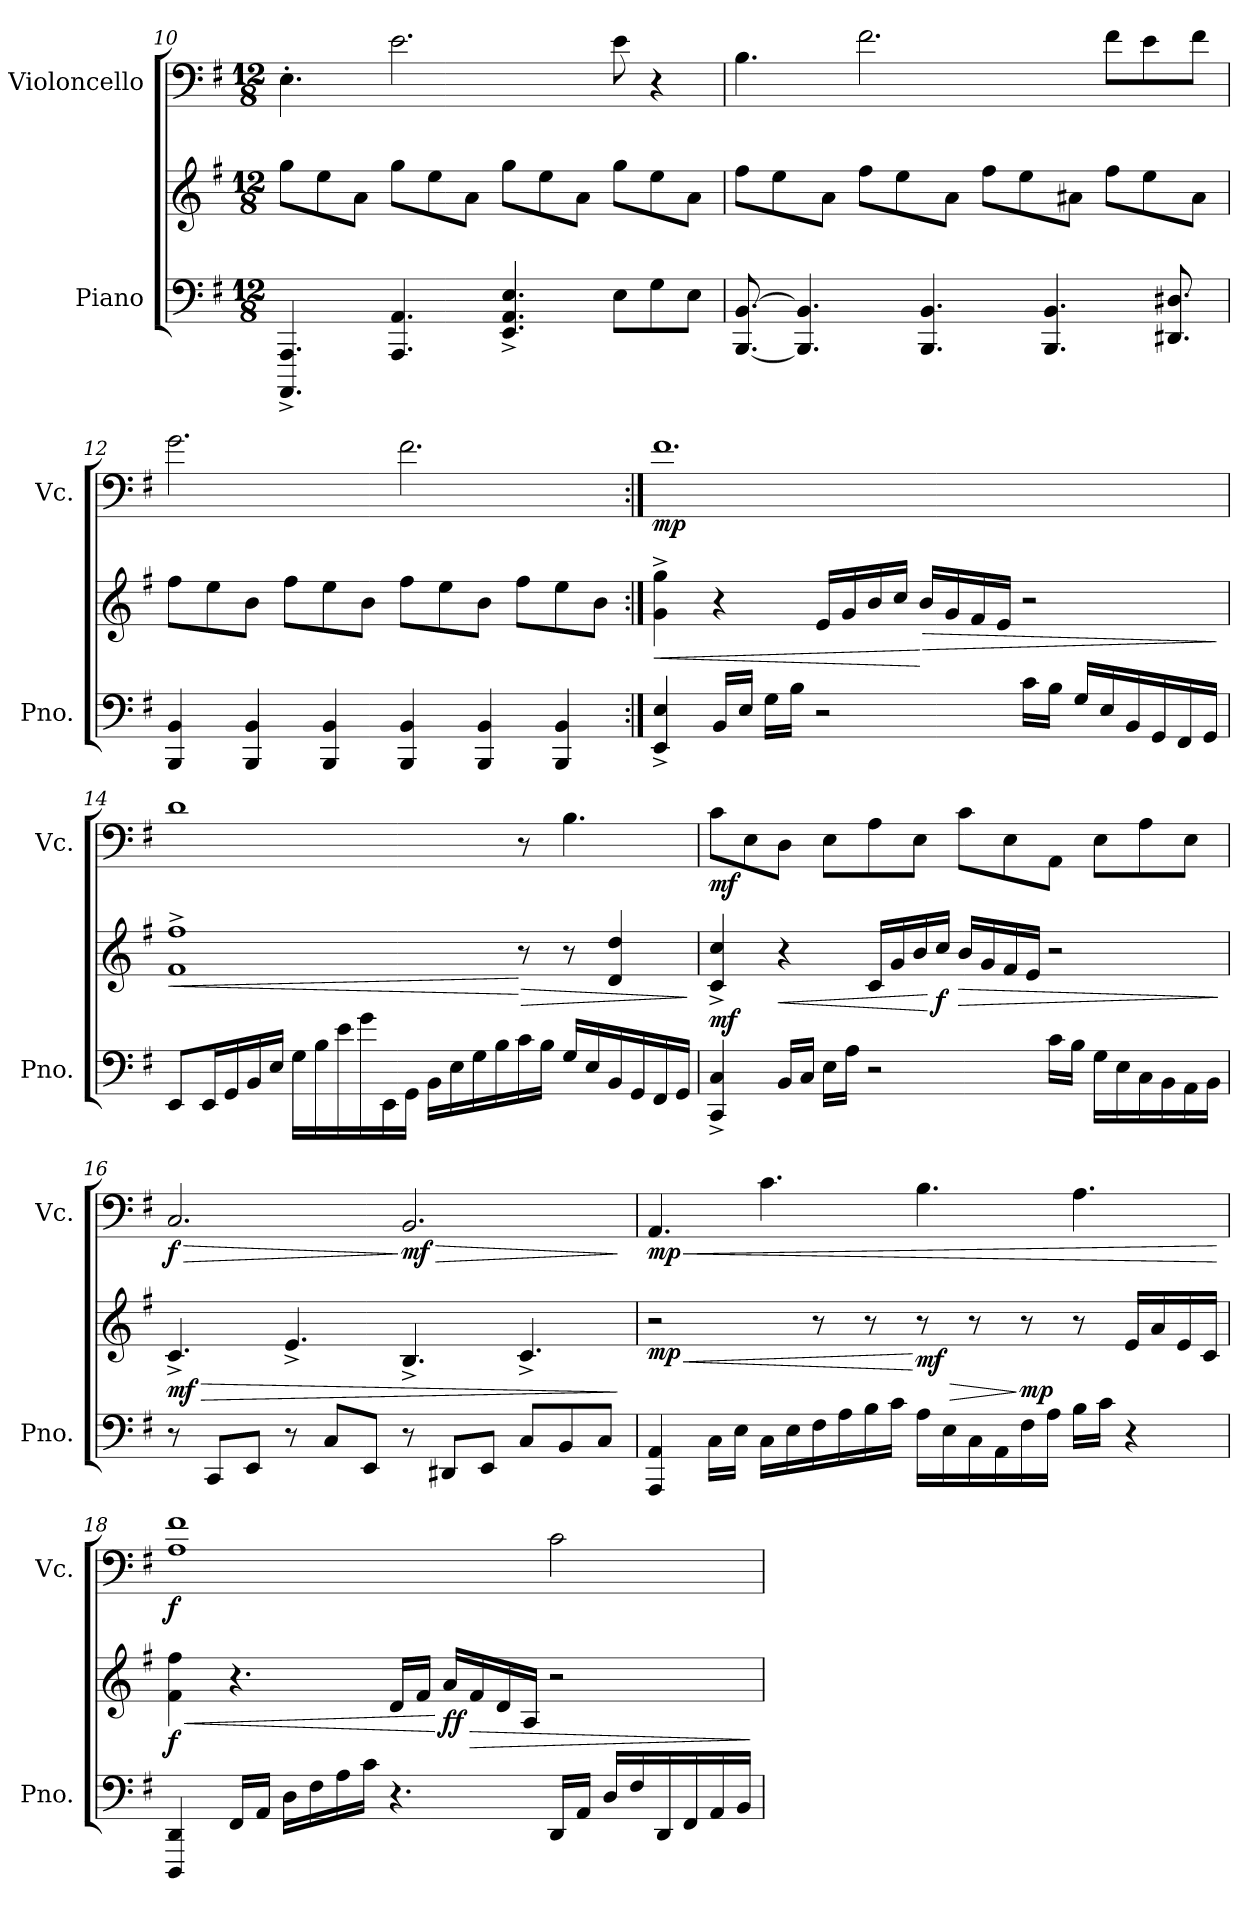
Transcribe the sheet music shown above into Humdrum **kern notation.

**kern	**kern	**dynam	**kern	**dynam
*part2	*part2	*part2	*part1	*part1
*staff3	*staff2	*staff2/3	*staff1	*staff1
*I"Piano	*	*	*I"Violoncello	*
*I'Pno.	*	*	*I'Vc.	*
!!LO:PB:g=z
*clefF4	*clefG2	*	*clefF4	*
*k[f#]	*k[f#]	*	*k[f#]	*
*M12/8	*M12/8	*	*M12/8	*
=10	=10	=10	=10	=10
4.AAAA/^ 4.AAA/^	8gg\L	.	4.E'\	.
.	8ee\	.	.	.
.	8a\J	.	.	.
4.AAA/ 4.AA/	8gg\L	.	2.e\	.
.	8ee\	.	.	.
.	8a\J	.	.	.
4.EE/^ 4.AA/^ 4.E/^	8gg\L	.	.	.
.	8ee\	.	.	.
.	8a\J	.	.	.
8E\L	8gg\L	.	8e\	.
8G\	8ee\	.	4r	.
8E\J	8a\J	.	.	.
=11	=11	=11	=11	=11
[8.BBB/ [8.BB/	8ff#\L	.	4.B\	.
.	8ee\	.	.	.
4.BBB/] 4.BB/]	.	.	.	.
.	8a\J	.	.	.
.	8ff#\L	.	2.f#\	.
.	8ee\	.	.	.
4.BBB/ 4.BB/	.	.	.	.
.	8a\J	.	.	.
.	8ff#\L	.	.	.
.	8ee\	.	.	.
4.BBB/ 4.BB/	.	.	.	.
.	8a#X\J	.	.	.
.	8ff#\L	.	8f#\L	.
.	8ee\	.	8e\	.
8.DD#X/ 8.D#X/	.	.	.	.
.	8a#\J	.	8f#\J	.
=12	=12	=12	=12	=12
4BBB/ 4BB/	8ff#\L	.	2.g\	.
.	8ee\	.	.	.
4BBB/ 4BB/	8b\J	.	.	.
.	8ff#\L	.	.	.
4BBB/ 4BB/	8ee\	.	.	.
.	8b\J	.	.	.
4BBB/ 4BB/	8ff#\L	.	2.f#\	.
.	8ee\	.	.	.
4BBB/ 4BB/	8b\J	.	.	.
.	8ff#\L	.	.	.
4BBB/ 4BB/	8ee\	.	.	.
.	8b\J	.	.	.
!!LO:LB:g=z
=13:|!	=13:|!	=13:|!	=13:|!	=13:|!
*	*	*	*MM165	*
!	!	!LO:HP:b	!	!LO:DY:b
4EE/^ 4E/^	4g\^ 4gg\^	<	1.f#	mp
16BB/LL	4r	.	.	.
16E/JJ	.	.	.	.
16G\LL	.	.	.	.
16B\JJ	.	.	.	.
2r	16e/LL	.	.	.
.	16g/	.	.	.
.	16b/	.	.	.
.	16cc/JJ	.	.	.
!	!	!LO:HP:n=1:b	!	!
.	16b/LL	[ >	.	.
.	16g/	.	.	.
.	16f#/	.	.	.
.	16e/JJ	.	.	.
16c\LL	2r	.	.	.
16B\JJ	.	.	.	.
16G/LL	.	.	.	.
16E/	.	.	.	.
16BB/	.	.	.	.
16GG/	.	.	.	.
16FF#/	.	.	.	.
16GG/JJ	.	.	.	.
.	.	]	.	.
!!LO:LB:g=z
=14	=14	=14	=14	=14
!	!	!LO:HP:b	!	!
8EE/L	1f#^ 1ff#^	<	1d	.
16EE/L	.	.	.	.
16GG/	.	.	.	.
16BB/	.	.	.	.
16E/JJ	.	.	.	.
16G\LL	.	.	.	.
16B\	.	.	.	.
16e\	.	.	.	.
16g\	.	.	.	.
16EE\	.	.	.	.
16GG\JJ	.	.	.	.
16BB\LL	.	.	.	.
16E\	.	.	.	.
16G\	.	.	.	.
16B\	.	.	.	.
!	!	!LO:HP:n=1:b	!	!
16c\	8r	[ >	8r	.
16B\JJ	.	.	.	.
16G/LL	8r	.	4.B\	.
16E/	.	.	.	.
16BB/	4d/ 4dd/	.	.	.
16GG/	.	.	.	.
16FF#/	.	.	.	.
16GG/JJ	.	.	.	.
.	.	]	.	.
!!LO:PB:g=z
=15	=15	=15	=15	=15
!	!	!LO:DY:b	!	!LO:DY:b
4CC/^ 4C/^	4c/^ 4cc/^	mf	8c\L	mf
.	.	.	8E\	.
!	!	!LO:HP:b	!	!
16BB/LL	4r	<	8D\J	.
16C/JJ	.	.	.	.
16E\LL	.	.	8E\L	.
16A\JJ	.	.	.	.
2r	16c/LL	.	8A\	.
.	16g/	.	.	.
.	16b/	.	8E\J	.
!	!	!LO:DY:n=1:b	!	!
.	16cc/JJ	[ f	.	.
!	!	!LO:HP:b	!	!
.	16b/LL	>	8c\L	.
.	16g/	.	.	.
.	16f#/	.	8E\	.
.	16e/JJ	.	.	.
16c\LL	2r	.	8AA\J	.
16B\JJ	.	.	.	.
16G\LL	.	.	8E\L	.
16E\	.	.	.	.
16C\	.	.	8A\	.
16BB\	.	.	.	.
16AA\	.	.	8E\J	.
16BB\JJ	.	.	.	.
.	.	]	.	.
=16	=16	=16	=16	=16
!	!	!LO:HP:b	!	!LO:HP:b
!	!	!LO:DY:n=1:b	!	!LO:DY:n=1:b
8r	4.c^/	> mf	2.C/	> f
8CC/L	.	.	.	.
8EE/J	.	.	.	.
8r	4.e^/	.	.	.
8C/L	.	.	.	.
8EE/J	.	.	.	.
!	!	!	!	!LO:HP:n=1:b
!	!	!	!	!LO:DY:n=2:b
8r	4.B^/	.	2.BB/	] > mf
8DD#X/L	.	.	.	.
8EE/J	.	.	.	.
8C/L	4.c^/	.	.	.
8BB/	.	.	.	.
8C/J	.	.	.	.
.	.	]	.	]
!!LO:LB:g=z
=17	=17	=17	=17	=17
!	!	!LO:HP:b	!	!LO:HP:b
!	!	!LO:DY:n=1:b	!	!LO:DY:n=1:b
4AAA/ 4AA/	2r	< mp	4.AA/	< mp
16C\LL	.	.	.	.
16E\JJ	.	.	.	.
16C\LL	.	.	4.c\	.
16E\	.	.	.	.
16F#\	8r	.	.	.
16A\	.	.	.	.
16B\	8r	.	.	.
16c\JJ	.	.	.	.
!	!	!LO:HP:n=1:b	!	!
!	!	!LO:DY:n=2:b	!	!
16A\LL	8r	[ > mf	4.B\	.
16E\	.	.	.	.
16C\	8r	.	.	.
16AA\	.	.	.	.
!	!	!LO:DY:n=3:b	!	!
16F#\	8r	] mp	.	.
16A\JJ	.	.	.	.
16B\LL	8r	.	4.A\	.
16c\JJ	.	.	.	.
4r	16e/LL	.	.	.
.	16a/	.	.	.
.	16e/	.	.	.
.	16c/JJ	.	.	.
.	.	.	.	[
=18	=18	=18	=18	=18
!	!	!LO:HP:b	!	!
!	!	!LO:DY:n=1:b	!	!LO:DY:b
4DDD/ 4DD/	4f#\ 4ff#\	< f	1A 1f#	f
16FF#/LL	4.r	.	.	.
16AA/JJ	.	.	.	.
16D\LL	.	.	.	.
16F#\	.	.	.	.
16A\	.	.	.	.
16c\JJ	.	.	.	.
4.r	16d/LL	.	.	.
.	16f#/JJ	.	.	.
!	!	!LO:HP:n=1:b	!	!
!	!	!LO:DY:n=2:b	!	!
.	16a/LL	[ > ff	.	.
.	16f#/	.	.	.
.	16d/	.	.	.
.	16A/JJ	.	.	.
16DD/LL	2r	.	2c\	.
16AA/JJ	.	.	.	.
16D/LL	.	.	.	.
16F#/	.	.	.	.
16DD/	.	.	.	.
16FF#/	.	.	.	.
16AA/	.	.	.	.
16BB/JJ	.	.	.	.
.	.	]	.	.
=	=	=	=	=
*-	*-	*-	*-	*-
